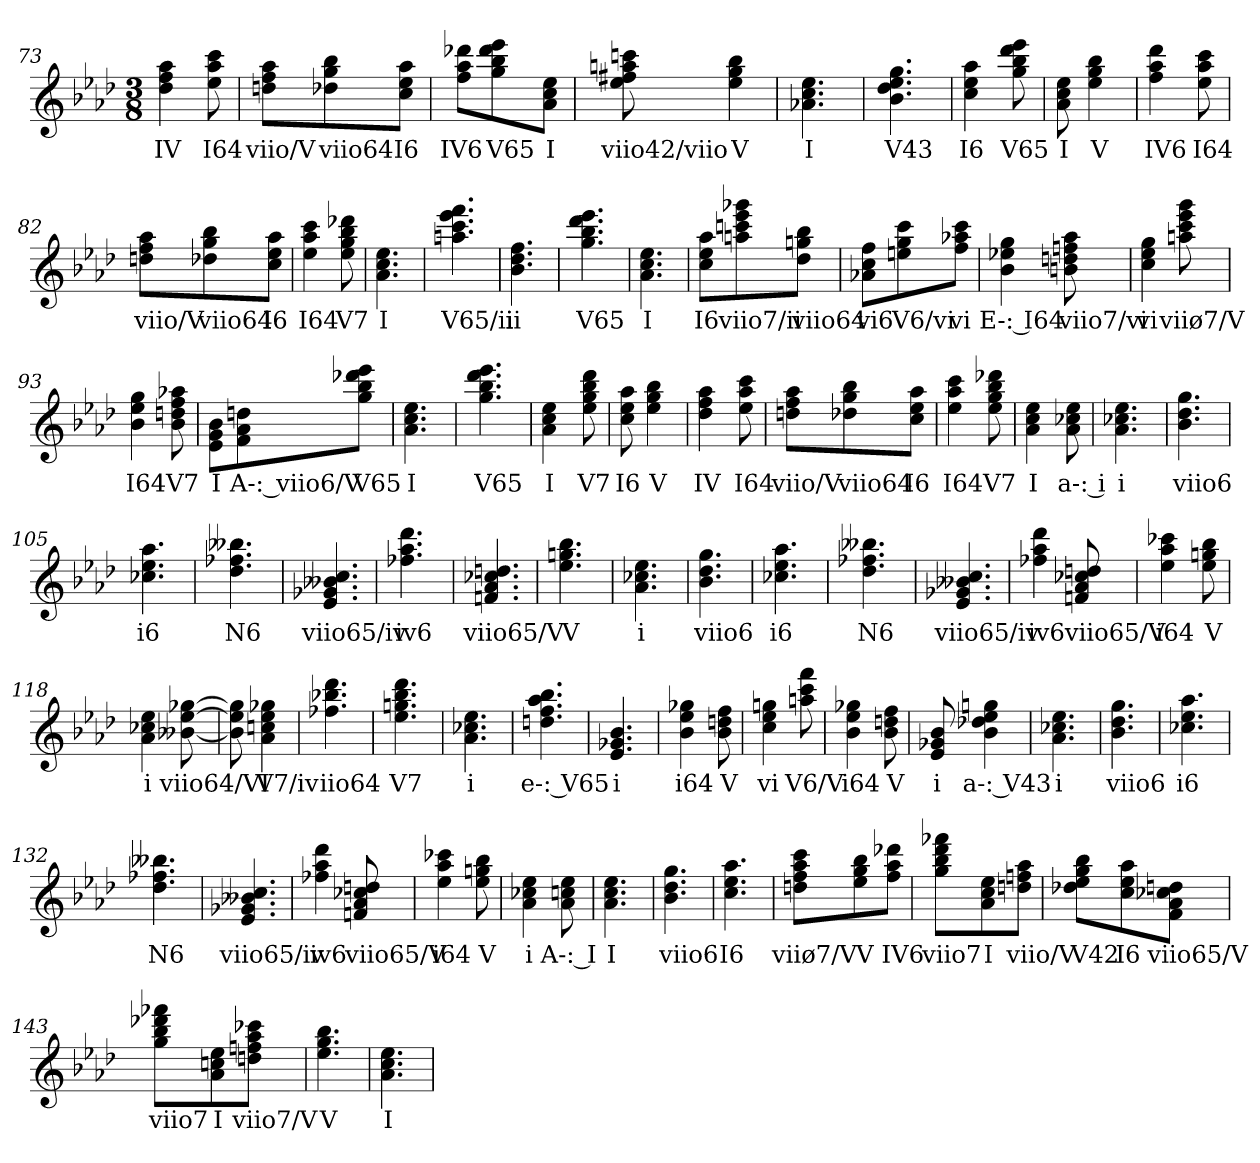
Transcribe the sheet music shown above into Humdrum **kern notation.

**kern	**text
*part1	*part1
*staff1	*staff1
*k[b-e-a-d-]	*
*A-:	*
*M3/8	*
=73	=73
4dd- 4ff 4aa-	IV
8ee- 8aa- 8ccc	I64
=74	=74
8ddn 8ff 8aa-L	viio/V
8dd-X 8gg 8bb-	viio64
8cc 8ee- 8aa-J	I6
=75	=75
8ff 8aa- 8ddd-XL	IV6
8gg 8bb- 8ddd- 8eee-	V65
8a- 8cc 8ee-J	I
=76	=76
8ee- 8ff#X 8aan 8cccn	viio42/viio
4ee- 4gg 4bb-	V
=77	=77
4.a-X 4.cc 4.ee-	I
=78	=78
4.b- 4.dd- 4.ee- 4.gg	V43
=79	=79
4cc 4ee- 4aa-	I6
8gg 8bb- 8ddd- 8eee-	V65
=80	=80
8a- 8cc 8ee-	I
4ee- 4gg 4bb-	V
=81	=81
4ff 4aa- 4ddd-	IV6
8ee- 8aa- 8ccc	I64
=82	=82
8ddn 8ff 8aa-L	viio/V
8dd-X 8gg 8bb-	viio64
8cc 8ee- 8aa-J	I6
=83	=83
4ee- 4aa- 4ccc	I64
8ee- 8gg 8bb- 8ddd-X	V7
=84	=84
4.a- 4.cc 4.ee-	I
=85	=85
4.aan 4.ccc 4.eee- 4.fff	V65/ii
=86	=86
4.b- 4.dd- 4.ff	ii
=87	=87
4.gg 4.bb- 4.ddd- 4.eee-	V65
=88	=88
4.a- 4.cc 4.ee-	I
=89	=89
8cc 8ee- 8aa-L	I6
8aan 8cccn 8eee- 8ggg-X	viio7/ii
8dd- 8ggn 8bb-J	viio64
=90	=90
8a-X 8cc 8ffL	vi6
8een 8gg 8ccc	V6/vi
8ff 8aa-X 8cccJ	vi
=91	=91
4b- 4ee-X 4gg	E-: I64
8bn 8ddn 8ffn 8aa-	viio7/vi
=92	=92
4cc 4ee- 4gg	vi
8aan 8ccc 8eee- 8ggg	viiø7/V
=93	=93
4b- 4ee- 4gg	I64
8b- 8ddn 8ff 8aa-X	V7
=94	=94
8e- 8g 8b-L	I
8f 8a- 8ddn	A-: viio6/V
8gg 8bb- 8ddd-X 8eee-J	V65
=95	=95
4.a- 4.cc 4.ee-	I
=96	=96
4.gg 4.bb- 4.ddd- 4.eee-	V65
=97	=97
4a- 4cc 4ee-	I
8ee- 8gg 8bb- 8ddd-	V7
=98	=98
8cc 8ee- 8aa-	I6
4ee- 4gg 4bb-	V
=99	=99
4dd- 4ff 4aa-	IV
8ee- 8aa- 8ccc	I64
=100	=100
8ddn 8ff 8aa-L	viio/V
8dd-X 8gg 8bb-	viio64
8cc 8ee- 8aa-J	I6
=101	=101
4ee- 4aa- 4ccc	I64
8ee- 8gg 8bb- 8ddd-X	V7
=102	=102
4a- 4cc 4ee-	I
8a- 8cc-X 8ee-	a-: i
=103	=103
4.a- 4.cc-X 4.ee-	i
=104	=104
4.b- 4.dd- 4.gg	viio6
=105	=105
4.cc-X 4.ee- 4.aa-	i6
=106	=106
4.dd- 4.ff-X 4.bb--X	N6
=107	=107
4.e- 4.g-X 4.b--X 4.cc	viio65/iv
=108	=108
4.ff-X 4.aa- 4.ddd-	iv6
=109	=109
4.fn 4.a- 4.cc-X 4.ddn	viio65/V
=110	=110
4.ee- 4.ggn 4.bb-	V
=111	=111
4.a- 4.cc-X 4.ee-	i
=112	=112
4.b- 4.dd- 4.gg	viio6
=113	=113
4.cc-X 4.ee- 4.aa-	i6
=114	=114
4.dd- 4.ff-X 4.bb--X	N6
=115	=115
4.e- 4.g-X 4.b--X 4.cc	viio65/iv
=116	=116
4ff-X 4aa- 4ddd-	iv6
8fn 8a- 8cc-X 8ddn	viio65/V
=117	=117
4ee- 4aa- 4ccc-X	i64
8ee- 8ggn 8bb-	V
=118	=118
4a- 4cc-X 4ee-	i
[8b--X [8ee- [8gg-X	viio64/VI
=119	=119
8b--] 8ee-] 8gg-]	.
4a- 4ccn 4ee- 4gg-X	V7/iv
=120	=120
4.ff-X 4.bb-X 4.ddd-	iio64
=121	=121
4.ee- 4.ggn 4.bb- 4.ddd-	V7
=122	=122
4.a- 4.cc-X 4.ee-	i
=123	=123
4.ddn 4.ff 4.aa- 4.bb-	e-: V65
=124	=124
4.e- 4.g-X 4.b-	i
=125	=125
4b- 4ee- 4gg-X	i64
8b- 8ddn 8ff	V
=126	=126
4cc 4ee- 4ggn	vi
8aan 8ccc 8fff	V6/V
=127	=127
4b- 4ee- 4gg-X	i64
8b- 8ddn 8ff	V
=128	=128
8e- 8g-X 8b-	i
4b- 4dd-X 4ee- 4ggn	a-: V43
=129	=129
4.a- 4.cc-X 4.ee-	i
=130	=130
4.b- 4.dd- 4.gg	viio6
=131	=131
4.cc-X 4.ee- 4.aa-	i6
=132	=132
4.dd- 4.ff-X 4.bb--X	N6
=133	=133
4.e- 4.g-X 4.b--X 4.cc	viio65/iv
=134	=134
4ff-X 4aa- 4ddd-	iv6
8fn 8a- 8cc-X 8ddn	viio65/V
=135	=135
4ee- 4aa- 4ccc-X	i64
8ee- 8ggn 8bb-	V
=136	=136
4a- 4cc-X 4ee-	i
8a- 8ccn 8ee-	A-: I
=137	=137
4.a- 4.cc 4.ee-	I
=138	=138
4.b- 4.dd- 4.gg	viio6
=139	=139
4.cc 4.ee- 4.aa-	I6
=140	=140
8ddn 8ff 8aa- 8cccL	viiø7/V
8ee- 8gg 8bb-	V
8ff 8aa- 8ddd-XJ	IV6
=141	=141
8gg 8bb- 8ddd- 8fff-XL	viio7
8a- 8cc 8ee-	I
8ddn 8ffn 8aa-J	viio/V
=142	=142
8dd-X 8ee- 8gg 8bb-L	V42
8cc 8ee- 8aa-	I6
8f 8a- 8cc-X 8ddnJ	viio65/V
=143	=143
8gg 8bb- 8ddd-X 8fff-XL	viio7
8a- 8ccn 8ee-	I
8ddn 8ffn 8aa- 8ccc-XJ	viio7/V
=144	=144
4.ee- 4.gg 4.bb-	V
=145	=145
4.a- 4.cc 4.ee-	I
=	=
*-	*-
